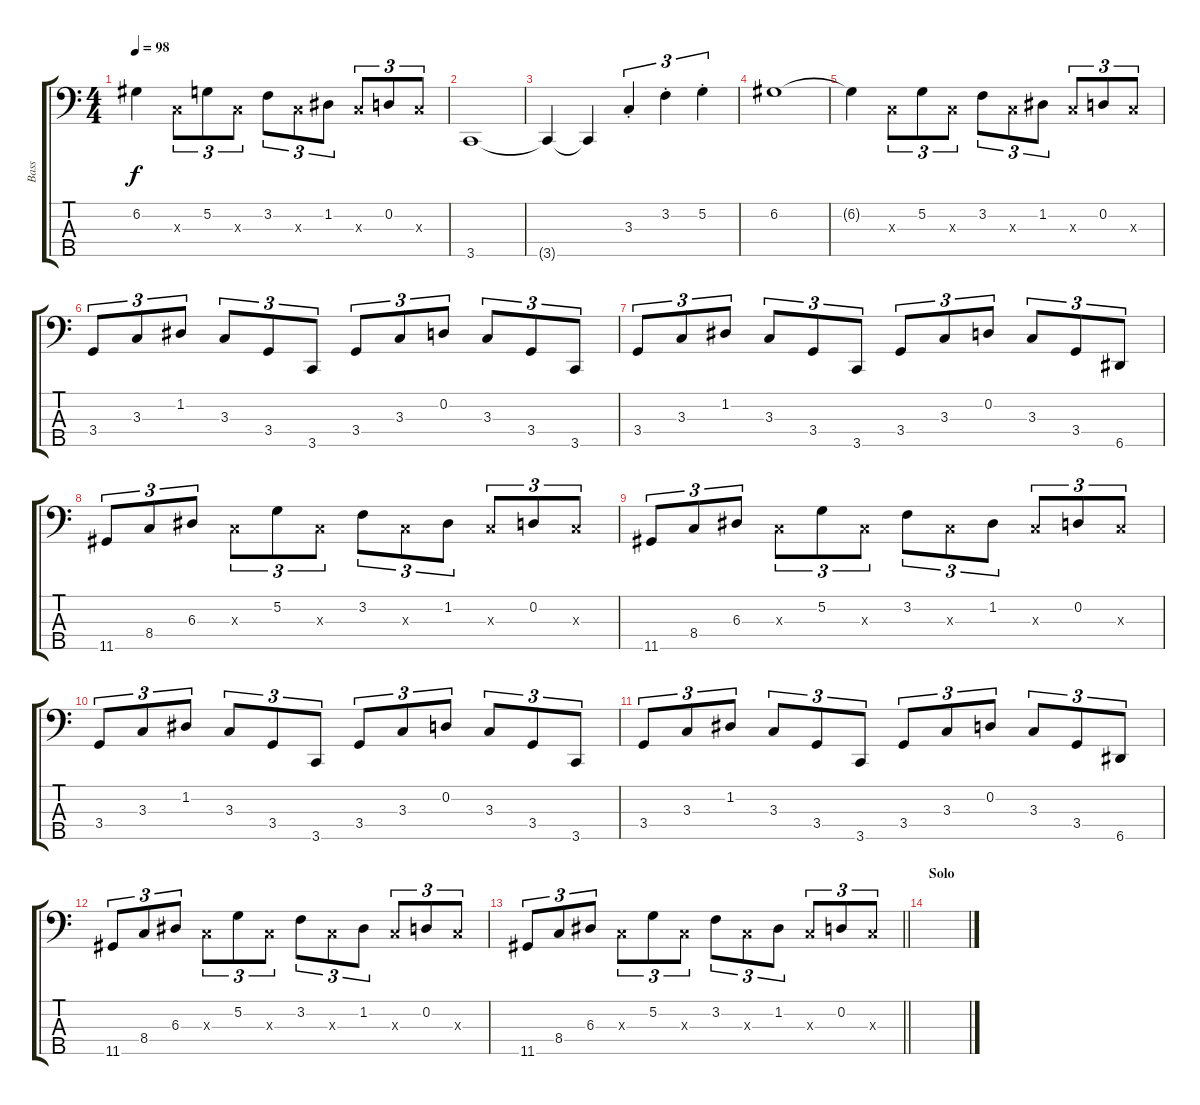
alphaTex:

\track ("Bass" "Bass") {instrument electricbassfinger}
\staff {score tabs}
\tuning (G2 D2 A1 E1 A0) {hide}
\ts (4 4)
\tempo 98
\clef f4
\ks c
6.2{t}.4{dy f} 3.3{x}.8{tu (3 2)} 5.2.8{tu (3 2)} 3.3{x}.8{tu (3 2)} 3.2.8{tu (3 2)} 3.3{x}.8{tu (3 2)} 1.2.8{tu (3 2)} 3.3{x}.8{tu (3 2)} 0.2.8{tu (3 2)} 3.3{x}.8{tu (3 2)} |
3.5.1 |
3.5{t}.4 3.5{t}.4 3.3{st}.4{tu (3 2)} 3.2{st}.4{tu (3 2)} 5.2{st}.4{tu (3 2)} |
6.2.1 |
6.2{t}.4 3.3{x}.8{tu (3 2)} 5.2.8{tu (3 2)} 3.3{x}.8{tu (3 2)} 3.2.8{tu (3 2)} 3.3{x}.8{tu (3 2)} 1.2.8{tu (3 2)} 3.3{x}.8{tu (3 2)} 0.2.8{tu (3 2)} 3.3{x}.8{tu (3 2)} |
3.4.8{tu (3 2)} 3.3.8{tu (3 2)} 1.2.8{tu (3 2)} 3.3.8{tu (3 2)} 3.4.8{tu (3 2)} 3.5.8{tu (3 2)} 3.4.8{tu (3 2)} 3.3.8{tu (3 2)} 0.2.8{tu (3 2)} 3.3.8{tu (3 2)} 3.4.8{tu (3 2)} 3.5.8{tu (3 2)} |
3.4.8{tu (3 2)} 3.3.8{tu (3 2)} 1.2.8{tu (3 2)} 3.3.8{tu (3 2)} 3.4.8{tu (3 2)} 3.5.8{tu (3 2)} 3.4.8{tu (3 2)} 3.3.8{tu (3 2)} 0.2.8{tu (3 2)} 3.3.8{tu (3 2)} 3.4.8{tu (3 2)} 6.5.8{tu (3 2)} |
11.5.8{tu (3 2)} 8.4.8{tu (3 2)} 6.3.8{tu (3 2)} 3.3{x}.8{tu (3 2)} 5.2.8{tu (3 2)} 3.3{x}.8{tu (3 2)} 3.2.8{tu (3 2)} 3.3{x}.8{tu (3 2)} 1.2.8{tu (3 2)} 3.3{x}.8{tu (3 2)} 0.2.8{tu (3 2)} 3.3{x}.8{tu (3 2)} |
11.5.8{tu (3 2)} 8.4.8{tu (3 2)} 6.3.8{tu (3 2)} 3.3{x}.8{tu (3 2)} 5.2.8{tu (3 2)} 3.3{x}.8{tu (3 2)} 3.2.8{tu (3 2)} 3.3{x}.8{tu (3 2)} 1.2.8{tu (3 2)} 3.3{x}.8{tu (3 2)} 0.2.8{tu (3 2)} 3.3{x}.8{tu (3 2)} |
3.4.8{tu (3 2)} 3.3.8{tu (3 2)} 1.2.8{tu (3 2)} 3.3.8{tu (3 2)} 3.4.8{tu (3 2)} 3.5.8{tu (3 2)} 3.4.8{tu (3 2)} 3.3.8{tu (3 2)} 0.2.8{tu (3 2)} 3.3.8{tu (3 2)} 3.4.8{tu (3 2)} 3.5.8{tu (3 2)} |
3.4.8{tu (3 2)} 3.3.8{tu (3 2)} 1.2.8{tu (3 2)} 3.3.8{tu (3 2)} 3.4.8{tu (3 2)} 3.5.8{tu (3 2)} 3.4.8{tu (3 2)} 3.3.8{tu (3 2)} 0.2.8{tu (3 2)} 3.3.8{tu (3 2)} 3.4.8{tu (3 2)} 6.5.8{tu (3 2)} |
11.5.8{tu (3 2)} 8.4.8{tu (3 2)} 6.3.8{tu (3 2)} 3.3{x}.8{tu (3 2)} 5.2.8{tu (3 2)} 3.3{x}.8{tu (3 2)} 3.2.8{tu (3 2)} 3.3{x}.8{tu (3 2)} 1.2.8{tu (3 2)} 3.3{x}.8{tu (3 2)} 0.2.8{tu (3 2)} 3.3{x}.8{tu (3 2)} |
\barLineRight lightlight
11.5.8{tu (3 2)} 8.4.8{tu (3 2)} 6.3.8{tu (3 2)} 3.3{x}.8{tu (3 2)} 5.2.8{tu (3 2)} 3.3{x}.8{tu (3 2)} 3.2.8{tu (3 2)} 3.3{x}.8{tu (3 2)} 1.2.8{tu (3 2)} 3.3{x}.8{tu (3 2)} 0.2.8{tu (3 2)} 3.3{x}.8{tu (3 2)} |
\section ("" "Solo")
